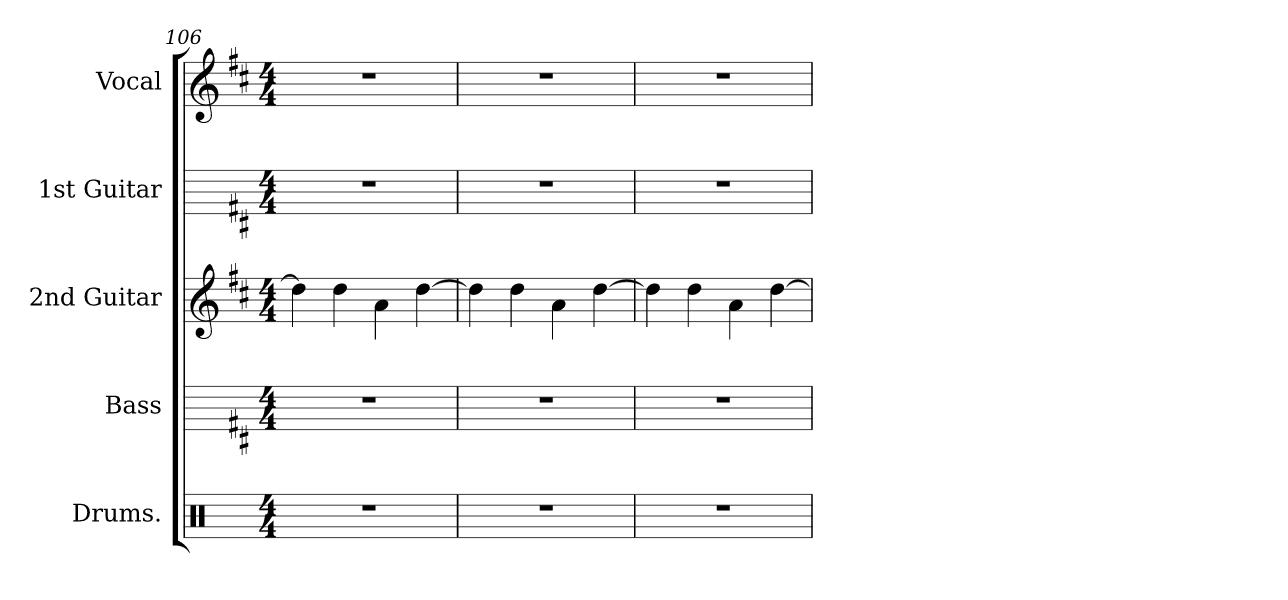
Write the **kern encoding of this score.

**kern	**kern	**kern	**kern	**kern
*part5	*part4	*part3	*part2	*part1
*staff5	*staff4	*staff3	*staff2	*staff1
*I"Drums.	*I"Bass	*I"2nd Guitar	*I"1st Guitar	*I"Vocal
*I'Drs.	*I'Ba.	*I'Gt.2	*I'Gt.1	*I'Vo.
*clefX	*	*	*	*clefG2
*	*ITrd7c12	*	*	*
*k[]	*k[f#c#]	*k[f#c#]	*k[f#c#]	*k[f#c#]
*M4/4	*M4/4	*M4/4	*M4/4	*M4/4
=106	=106	=106	=106	=106
1r	1r	4dd\]	1r	1r
.	.	4dd\	.	.
.	.	4a\	.	.
.	.	[4dd\	.	.
=107	=107	=107	=107	=107
1r	1r	4dd\]	1r	1r
.	.	4dd\	.	.
.	.	4a\	.	.
.	.	[4dd\	.	.
=108	=108	=108	=108	=108
1r	1r	4dd\]	1r	1r
.	.	4dd\	.	.
.	.	4a\	.	.
.	.	[4dd\	.	.
=	=	=	=	=
*-	*-	*-	*-	*-
